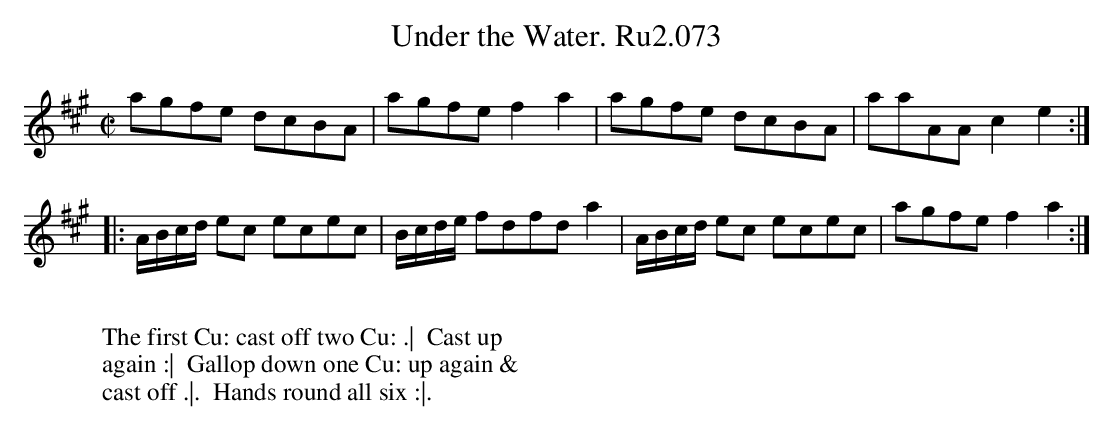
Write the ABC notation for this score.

X:1
T:Under the Water. Ru2.073
L:1/8
M:C|
K:A
agfe dcBA|agfe f2a2|agfe dcBA|aaAA c2e2 :|
|: A/B/c/d/ ec ecec|B/c/d/e/ fdfd a2|A/B/c/d/ ec ecec|agfe f2a2 :|
W:
W: The first Cu: cast off two Cu: .|  Cast up
W: again :|  Gallop down one Cu: up again &
W: cast off .|.  Hands round all six :|.
